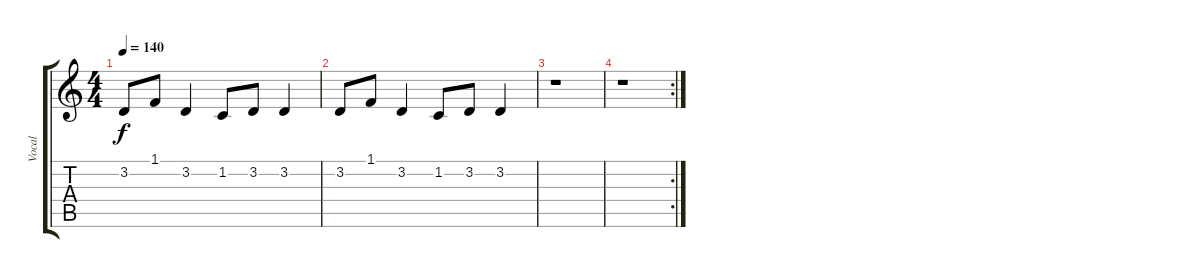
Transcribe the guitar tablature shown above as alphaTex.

\track ("Vocal" "Vocal") {instrument synthvoice}
\staff {score tabs}
\tuning (E4 B3 G3 D3 A2 E2) {hide}
\ts (4 4)
\tempo 140
\clef g2
\ks c
3.2.8{dy f} 1.1.8 3.2.4 1.2.8 3.2.8 3.2.4 |
3.2.8 1.1.8 3.2.4 1.2.8 3.2.8 3.2.4 |
r.1 |
\rc 2
r.1
